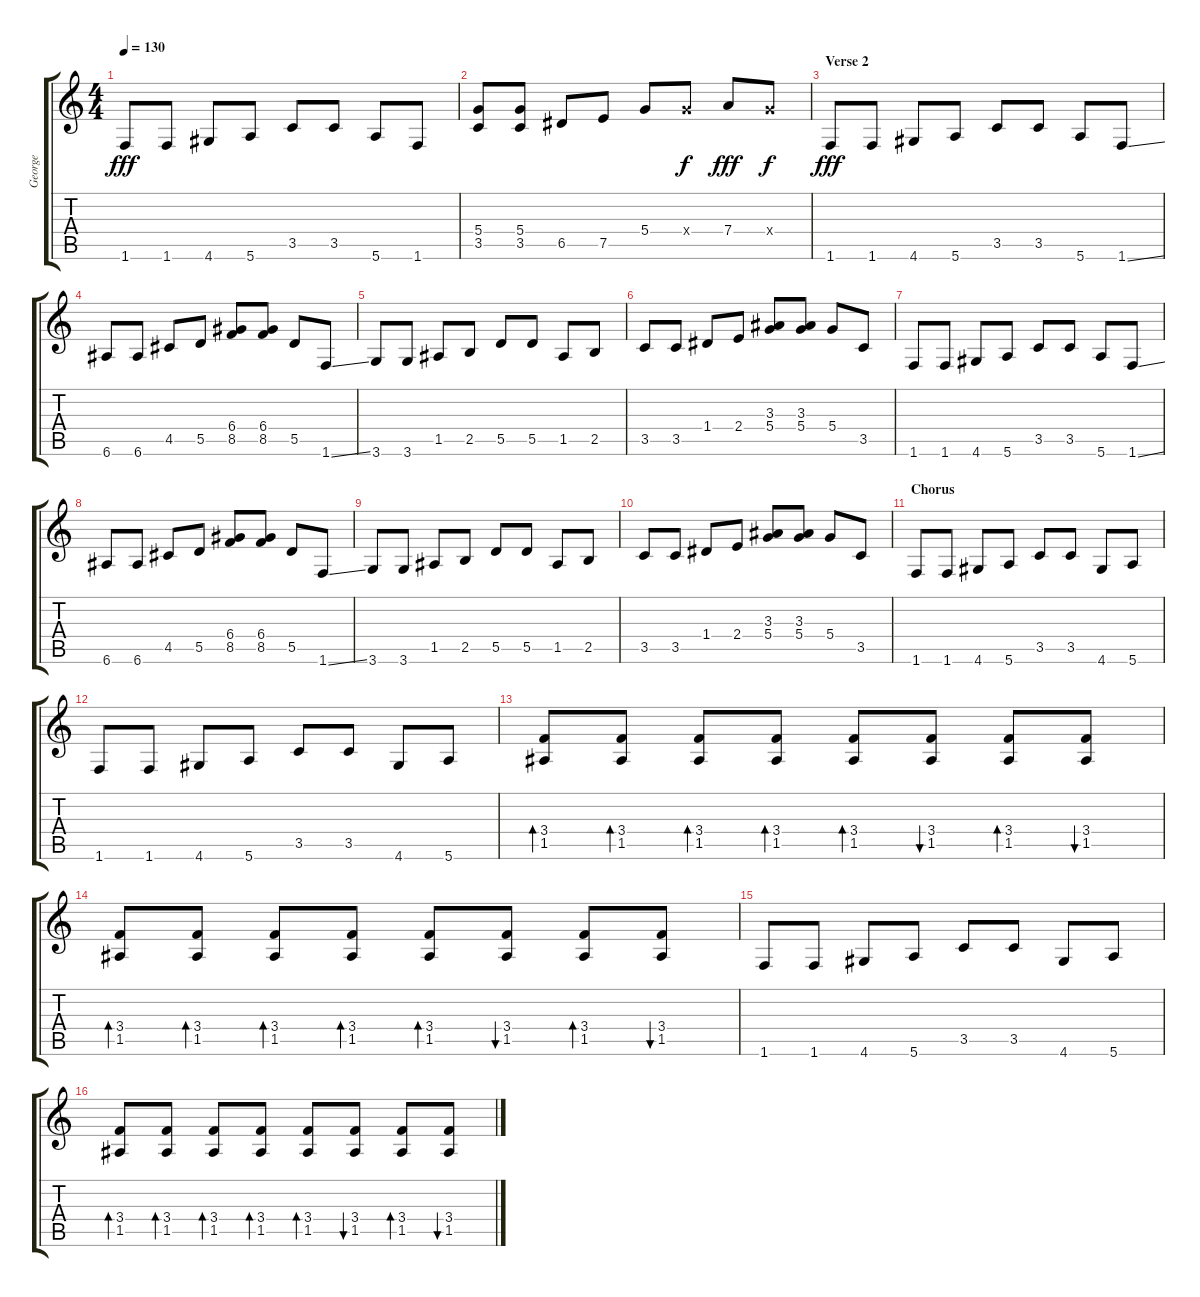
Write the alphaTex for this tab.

\track ("George" "George") {instrument electricguitarclean}
\staff {score tabs}
\tuning (E4 B3 G3 D3 A2 E2) {hide}
\ts (4 4)
\tempo 130
\clef g2
\ks c
1.6.8{dy fff} 1.6.8 4.6.8 5.6.8 3.5.8 3.5.8 5.6.8 1.6.8 |
(5.4 3.5).8 (5.4 3.5).8 6.5.8 7.5.8 5.4.8 5.4{x}.8{dy f} 7.4.8{dy fff} 5.4{x}.8{dy f} |
\section ("" "Verse 2")
1.6.8{dy fff} 1.6.8 4.6.8 5.6.8 3.5.8 3.5.8 5.6.8 1.6{ss}.8 |
6.6.8 6.6.8 4.5.8 5.5.8 (6.4 8.5).8 (6.4 8.5).8 5.5.8 1.6{ss}.8 |
3.6.8 3.6.8 1.5.8 2.5.8 5.5.8 5.5.8 1.5.8 2.5.8 |
3.5.8 3.5.8 1.4.8 2.4.8 (3.3 5.4).8 (3.3 5.4).8 5.4.8 3.5.8 |
1.6.8 1.6.8 4.6.8 5.6.8 3.5.8 3.5.8 5.6.8 1.6{ss}.8 |
6.6.8 6.6.8 4.5.8 5.5.8 (6.4 8.5).8 (6.4 8.5).8 5.5.8 1.6{ss}.8 |
3.6.8 3.6.8 1.5.8 2.5.8 5.5.8 5.5.8 1.5.8 2.5.8 |
3.5.8 3.5.8 1.4.8 2.4.8 (3.3 5.4).8 (3.3 5.4).8 5.4.8 3.5.8 |
\section ("" "Chorus")
1.6.8 1.6.8 4.6.8 5.6.8 3.5.8 3.5.8 4.6.8 5.6.8 |
1.6.8 1.6.8 4.6.8 5.6.8 3.5.8 3.5.8 4.6.8 5.6.8 |
(3.4 1.5).8{bd 60} (3.4 1.5).8{bd 60} (3.4 1.5).8{bd 60} (3.4 1.5).8{bd 60} (3.4 1.5).8{bd 60} (3.4 1.5).8{bu 60} (3.4 1.5).8{bd 60} (3.4 1.5).8{bu 60} |
(3.4 1.5).8{bd 60} (3.4 1.5).8{bd 60} (3.4 1.5).8{bd 60} (3.4 1.5).8{bd 60} (3.4 1.5).8{bd 60} (3.4 1.5).8{bu 60} (3.4 1.5).8{bd 60} (3.4 1.5).8{bu 60} |
1.6.8 1.6.8 4.6.8 5.6.8 3.5.8 3.5.8 4.6.8 5.6.8 |
(3.4 1.5).8{bd 60} (3.4 1.5).8{bd 60} (3.4 1.5).8{bd 60} (3.4 1.5).8{bd 60} (3.4 1.5).8{bd 60} (3.4 1.5).8{bu 60} (3.4 1.5).8{bd 60} (3.4 1.5).8{bu 60}
